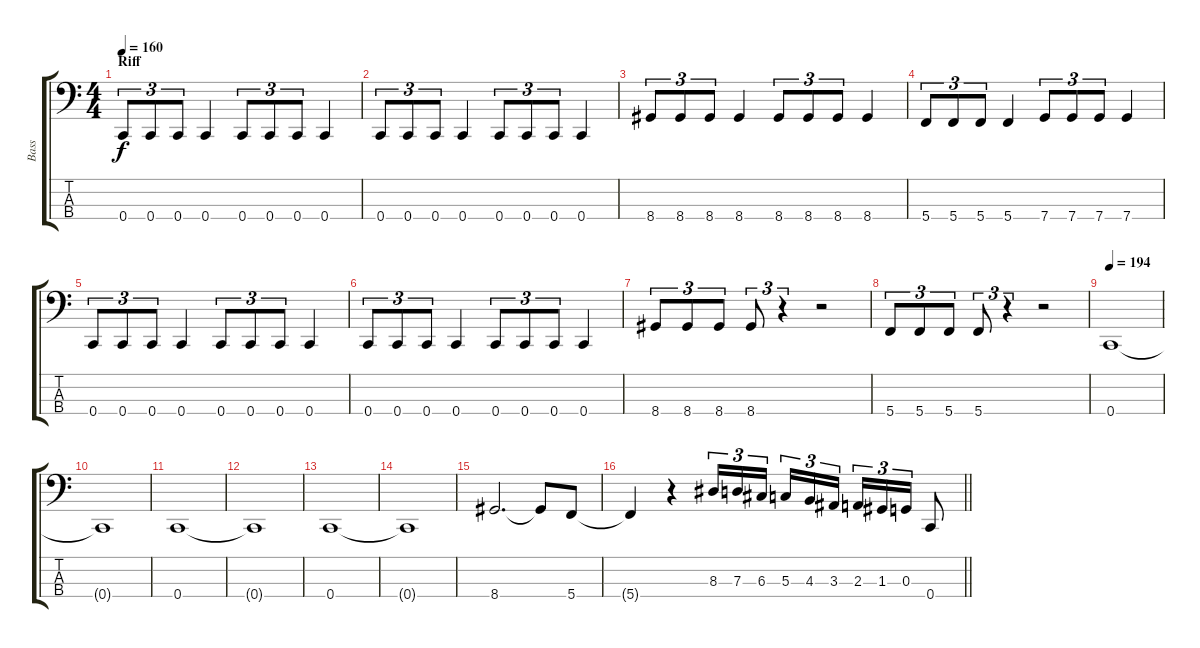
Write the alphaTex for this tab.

\track ("Bass" "Bass") {instrument electricbasspick}
\staff {score tabs}
\tuning (F2 C2 G1 C1) {hide}
\ts (4 4)
\section ("" "Riff")
\tempo 160
\clef f4
\ks c
0.4.8{tu (3 2) dy f} 0.4.8{tu (3 2)} 0.4.8{tu (3 2)} 0.4.4 0.4.8{tu (3 2)} 0.4.8{tu (3 2)} 0.4.8{tu (3 2)} 0.4.4 |
0.4.8{tu (3 2)} 0.4.8{tu (3 2)} 0.4.8{tu (3 2)} 0.4.4 0.4.8{tu (3 2)} 0.4.8{tu (3 2)} 0.4.8{tu (3 2)} 0.4.4 |
8.4.8{tu (3 2)} 8.4.8{tu (3 2)} 8.4.8{tu (3 2)} 8.4.4 8.4.8{tu (3 2)} 8.4.8{tu (3 2)} 8.4.8{tu (3 2)} 8.4.4 |
5.4.8{tu (3 2)} 5.4.8{tu (3 2)} 5.4.8{tu (3 2)} 5.4.4 7.4.8{tu (3 2)} 7.4.8{tu (3 2)} 7.4.8{tu (3 2)} 7.4.4 |
0.4.8{tu (3 2)} 0.4.8{tu (3 2)} 0.4.8{tu (3 2)} 0.4.4 0.4.8{tu (3 2)} 0.4.8{tu (3 2)} 0.4.8{tu (3 2)} 0.4.4 |
0.4.8{tu (3 2)} 0.4.8{tu (3 2)} 0.4.8{tu (3 2)} 0.4.4 0.4.8{tu (3 2)} 0.4.8{tu (3 2)} 0.4.8{tu (3 2)} 0.4.4 |
8.4.8{tu (3 2)} 8.4.8{tu (3 2)} 8.4.8{tu (3 2)} 8.4.8{tu (3 2)} r.4{tu (3 2)} r.2 |
5.4.8{tu (3 2)} 5.4.8{tu (3 2)} 5.4.8{tu (3 2)} 5.4.8{tu (3 2)} r.4{tu (3 2)} r.2 |
\tempo 194
0.4.1 |
0.4{t}.1 |
0.4.1 |
0.4{t}.1 |
0.4.1 |
0.4{t}.1 |
8.4.2{d} 8.4{t}.8 5.4.8 |
\barLineRight lightlight
5.4{t}.4 r.4 8.3.16{tu (3 2)} 7.3.16{tu (3 2)} 6.3.16{tu (3 2) beam splitsecondary} 5.3.16{tu (3 2)} 4.3.16{tu (3 2)} 3.3.16{tu (3 2)} 2.3.16{tu (3 2)} 1.3.16{tu (3 2)} 0.3.16{tu (3 2)} 0.4.8
